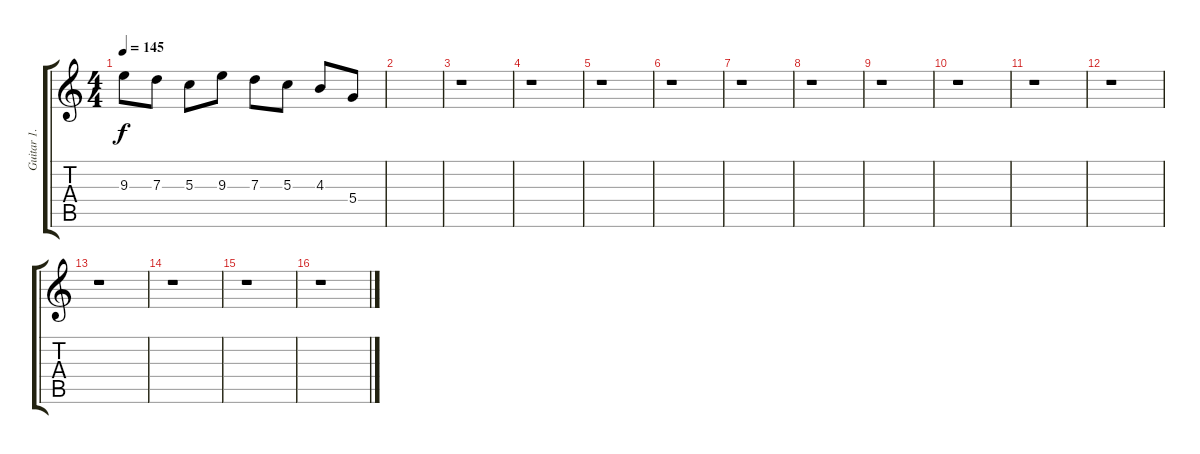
\track ("Guitar 1." "Guitar 1.") {instrument overdrivenguitar}
\staff {score tabs}
\tuning (E4 B3 G3 D3 A2 E2) {hide}
\ts (4 4)
\tempo 145
\clef g2
\ks c
9.3.8{dy f} 7.3.8 5.3.8 9.3.8 7.3.8 5.3.8 4.3.8 5.4.8 |
|
r.1 |
r.1 |
r.1 |
r.1 |
r.1 |
r.1 |
r.1 |
r.1 |
r.1 |
r.1 |
r.1 |
r.1 |
r.1 |
r.1
